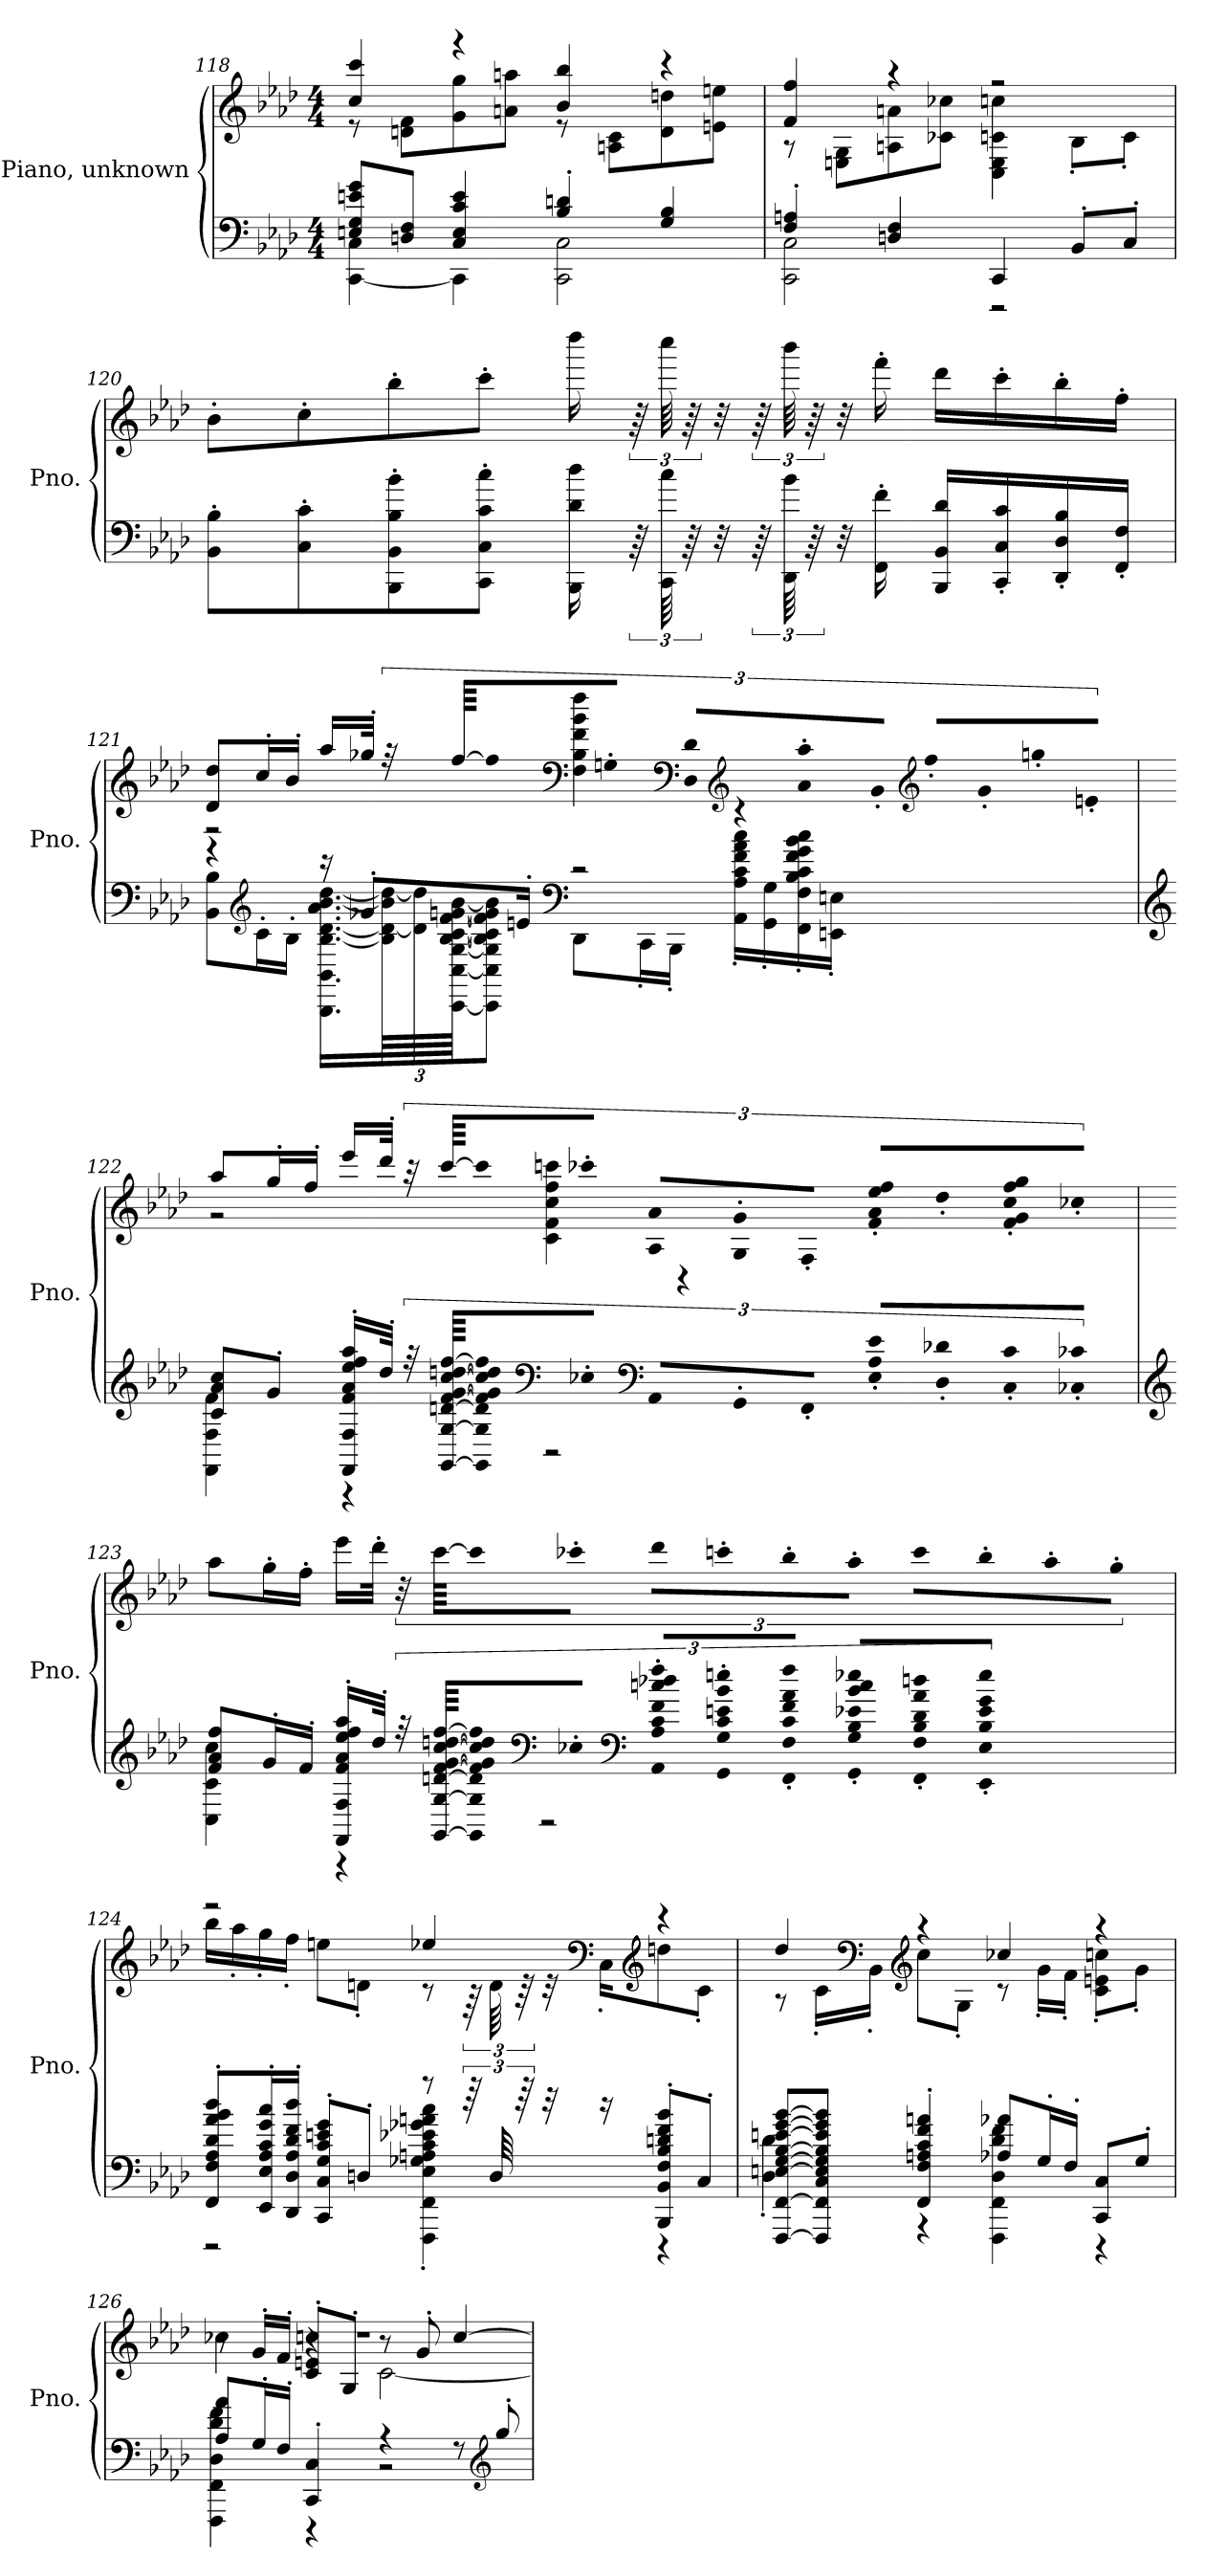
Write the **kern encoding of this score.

**kern	**kern
*part1	*part1
*staff2	*staff1
*I"Piano, unknown	*
*I'Pno.	*
*clefF4	*clefG2
*k[b-e-a-d-]	*k[b-e-a-d-]
*M4/4	*M4/4
=118	=118
*^	*^
8En/ 8G/ 8en/ 8g/L	[4CC\ 4C\	4cc/ 4ccc/	8r
8Dn/ 8F/J	.	.	8dn\ 8f\L
4C/ 4E/ 4c/ 4e/	4CC\]	4r	8g\ 8gg\
.	.	.	8an\ 8aan\J
4B-/' 4dn/'	2CC\ 2C\	4b-/ 4bb-/	8r
.	.	.	8An\ 8c\L
4G/ 4B-/	.	4r	8d\ 8ddn\
.	.	.	8en\ 8een\J
=119	=119	=119	=119
4F/' 4An/'	2CC\ 2C\	4f/ 4ff/	8r
.	.	.	8En\ 8G\L
4Dn/ 4F/	.	4r	8An\ 8an\
.	.	.	8c-X\ 8cc-X\J
4CC/	2r	2r	4C\ 4E\ 4cn\ 4ccn\
8BB-'/L	.	.	8B-'\L
8C'/J	.	.	8c'\J
*v	*v	*	*
*	*v	*v
!!LO:LB:g=z
=120	=120
8BB-\' 8B-\'L	8b-'\L
8C\' 8c\'	8cc'\
8BBB-\' 8BB-\' 8B-\' 8b-\'	8bb-'\
8CC\' 8C\' 8c\' 8cc\'J	8ccc'\J
16BBB-\ 16d-\ 16dd-\	16dddd-\
96r	96r
96CC\ 96cc\	96cccc\
96r	96r
32r	32r
96r	96r
96DD-\ 96b-\	96bbb-\
96r	96r
32r	32r
16FF\' 16f\'	16fff'\
16BBB-/ 16BB-/ 16d-/LL	16ddd-\LL
16CC/' 16C/' 16c/'	16ccc'\
16DD-/' 16D-/' 16B-/'	16bb-'\
16FF/' 16F/'JJ	16ff'\JJ
!!LO:PB:g=z
=121	=121
*^	*^
4r	8BB-\ 8B-\L	8d-/ 8dd-/L	2r
*clefG2	*	*	*
.	16c'\L	16cc'/L	.
.	16B-'\JJ	16b-'/JJ	.
16r	16.BBB-\ 16.BB-\ [16.B-\ [16.d-\ 16.a-\ [16.b-\ [16.dd-\LL	16aa-/LL	.
8g-X'/L	.	32gg-X'/JJk	.
*	*Xbrackettup	*	*
.	96B-\] 96d-\_ 96b-\] 96dd-\_LL	48r	.
.	96d-\] 96dd-\]	.	.
.	[96CC\ [96C\ [96G\ [96B-\ [96c\ [96f\ [96gn\ [96b-\JJJ	[96ff/KKLL	.
.	8CC\] 8C\] 8G\] 8B-\] 8c\] 8f\] 8g\] 8b-\]J	16ff/]	.
16en'/Jk	.	16een'/JJ	.
*clefF4	*	*clefF4	*
2r	8DD-\L	8D-/ 8d-/L	4F\ 4B-\ 4f\ 4b-\ 4ff\
.	16CC'\L	16C/' 16c/'L	.
.	16BBB-'\JJ	16BB-'/JJ	.
*	*	*clefG2	*
.	16AA-\' 16A-\' 16c\' 16f\' 16a-\' 16cc\'LL	16ff'/LL	4r
.	16GG\' 16G\'	16g'/	.
.	16FF\' 16F\' 16B-\' 16c\' 16f\' 16g\' 16b-\' 16cc\'	16ggn'/	.
.	16EEn\' 16En\'JJ	16en'/JJ	.
!!LO:LB:g=z	!!
=122	=122	=122	=122
*clefG2	*	*	*
8c/ 8a-/ 8cc/L	4FF\ 4F\ 4f\	8aa-/L	2r
8g'/J	.	16gg'/L	.
.	.	16ff'/JJ	.
16FF/' 16F/' 16f/' 16a-/' 16ee-/' 16ff/' 16aa-/'LL	4r	16eee-/LL	.
32dd-'/JJk	.	32ddd-'/JJk	.
*brackettup	*	*	*
48r	.	48r	.
[96GG/ [96G/ [96dn/ [96f/ [96g/ [96cc/ [96ddn/ [96ff/KKLL	.	[96ccc/KKLL	.
16GG/] 16G/] 16d/] 16f/] 16g/] 16cc/] 16dd/] 16ff/]	.	16ccc/]	.
16cc-X'/JJ	.	16ccc-X'/JJ	.
*clefF4	*	*	*
8AA-/L	2r	8A-/ 8a-/L	4c\ 4f\ 4cc\ 4ff\ 4cccn\
16GG'/L	.	16G/' 16g/'L	.
16FF'/JJ	.	16F'/JJ	.
16E-/' 16A-/' 16e-/'LL	.	16f/' 16a-/' 16ee-/' 16ff/'LL	4r
16D-/' 16d-X/'	.	16dd-'/	.
16C/' 16c/'	.	16f/' 16g/' 16cc/' 16ff/' 16gg/'	.
16C-X/' 16c-X/'JJ	.	16cc-X'/JJ	.
*	*	*v	*v
!!LO:LB:g=z
=123	=123	=123
*clefG2	*	*
8f/ 8a-/ 8ff/L	4C\ 4c\ 4cc\	8aa-\L
16g'/L	.	16gg'\L
16f'/JJ	.	16ff'\JJ
16FF/' 16F/' 16f/' 16a-/' 16ee-/' 16ff/' 16aa-/'LL	4r	16eee-\LL
32dd-'/JJk	.	32ddd-'\JJk
48r	.	48r
[96GG/ [96G/ [96dn/ [96f/ [96g/ [96cc/ [96ddn/ [96ff/KKLL	.	[96ccc\KKLL
16GG/] 16G/] 16d/] 16f/] 16g/] 16cc/] 16dd/] 16ff/]	.	16ccc\]
16cc-X'/JJ	.	16ccc-X'\JJ
*clefF4	*	*
8AA-/' 8A-/' 8c/' 8f/' 8ccn/' 8dd-X/' 8ff/'L	2r	16ddd-\LL
.	.	16cccn'\
16GG/' 16G/' 16c/' 16en/' 16b-/' 16een/'L	.	16bb-'\
16FF/' 16F/' 16c/' 16f/' 16a-/' 16ff/'JJ	.	16aa-'\JJ
8GG/' 8G/' 8B-/' 8e-X/' 8b-/' 8cc/' 8ee-X/'L	.	16ccc\LL
.	.	16bb-'\
16FF/' 16F/' 16B-/' 16d/' 16a-/' 16ddn/'L	.	16aa-'\
16EE-/' 16E-/' 16B-/' 16e-/' 16g/' 16ee-/'JJ	.	16gg'\JJ
!!LO:LB:g=z
=124	=124	=124
*	*	*^
8FF/' 8F/' 8A-/' 8d-/' 8a-/' 8b-/' 8dd-/'L	2r	2r	16bb-\LL
.	.	.	16aa-'\
16EE-/' 16E-/' 16A-/' 16c/' 16g/' 16cc/'L	.	.	16gg'\
16DD-/' 16D-/' 16A-/' 16d-/' 16f/' 16dd-/'JJ	.	.	16ff'\JJ
8CC/' 8C/' 8G/' 8c/' 8en/' 8g/'L	.	.	8een\L
8Dn'/J	.	.	8dn'\J
8r	4FFF\' 4FF\' 4E-\' 4G-X\' 4An\' 4c\' 4e-X\' 4g-X\' 4an\' 4cc\'	4ee-X/	8r
96r	.	.	96r
96D/	.	.	96d\
96r	.	.	96r
32r	.	.	32r
*	*	*clefF4	*
16r	.	.	16C'\KL
*	*	*clefG2	*
8BBB-/' 8BB-/' 8F/' 8B-/' 8dn/' 8f/' 8b-/'L	4r	4r	8ddn\
8C'/J	.	.	8c'\J
=125	=125	=125	=125
[8FFF/ [8FF/ [8En/ [8G/ [8B-/ [8en/ [8g/ [8b-/L	4D-\' 4d-\'	4dd-/	8r
8FFF/] 8FF/] 8C/ 8E/] 8G/] 8B-/] 8e/] 8g/] 8b-/]J	.	.	16c'\LL
*	*	*clefF4	*
.	.	.	16BB-'\JJ
*	*	*clefG2	*
4FF/' 4F/' 4An/' 4c/' 4f/' 4an/'	4r	4r	8cc\L
.	.	.	8G'\J
8A-X/ 8a-X/L	4FFF\ 4FF\ 4D-\ 4d-\ 4f\	4cc-X/	8r
16G'/L	.	.	16g'\LL
16F'/JJ	.	.	16f'\JJ
8CC/ 8C/L	4r	4r	8c\' 8en\' 8ccn\'L
8G'/J	.	.	8g'\J
!!LO:LB:g=z
=126	=126	=126	=126
*	*	*	*^
8A-/ 8a-/L	4FFF\ 4FF\ 4D-\ 4d-\ 4f\	1r	4cc-X\	8r
16G'/L	.	.	.	16g'/LL
16F'/JJ	.	.	.	16f'/JJ
4CC/' 4C/'	4r	.	4r	8c/' 8en/' 8ccn/'L
.	.	.	.	8G'/J
4r	2r	.	[2c\	8r
.	.	.	.	8g'/
8r	.	.	.	[4cc/
*clefG2	*	*	*	*
8gg'/	.	.	.	.
*v	*v	*	*	*
*	*v	*v	*v
=	=
*-	*-
